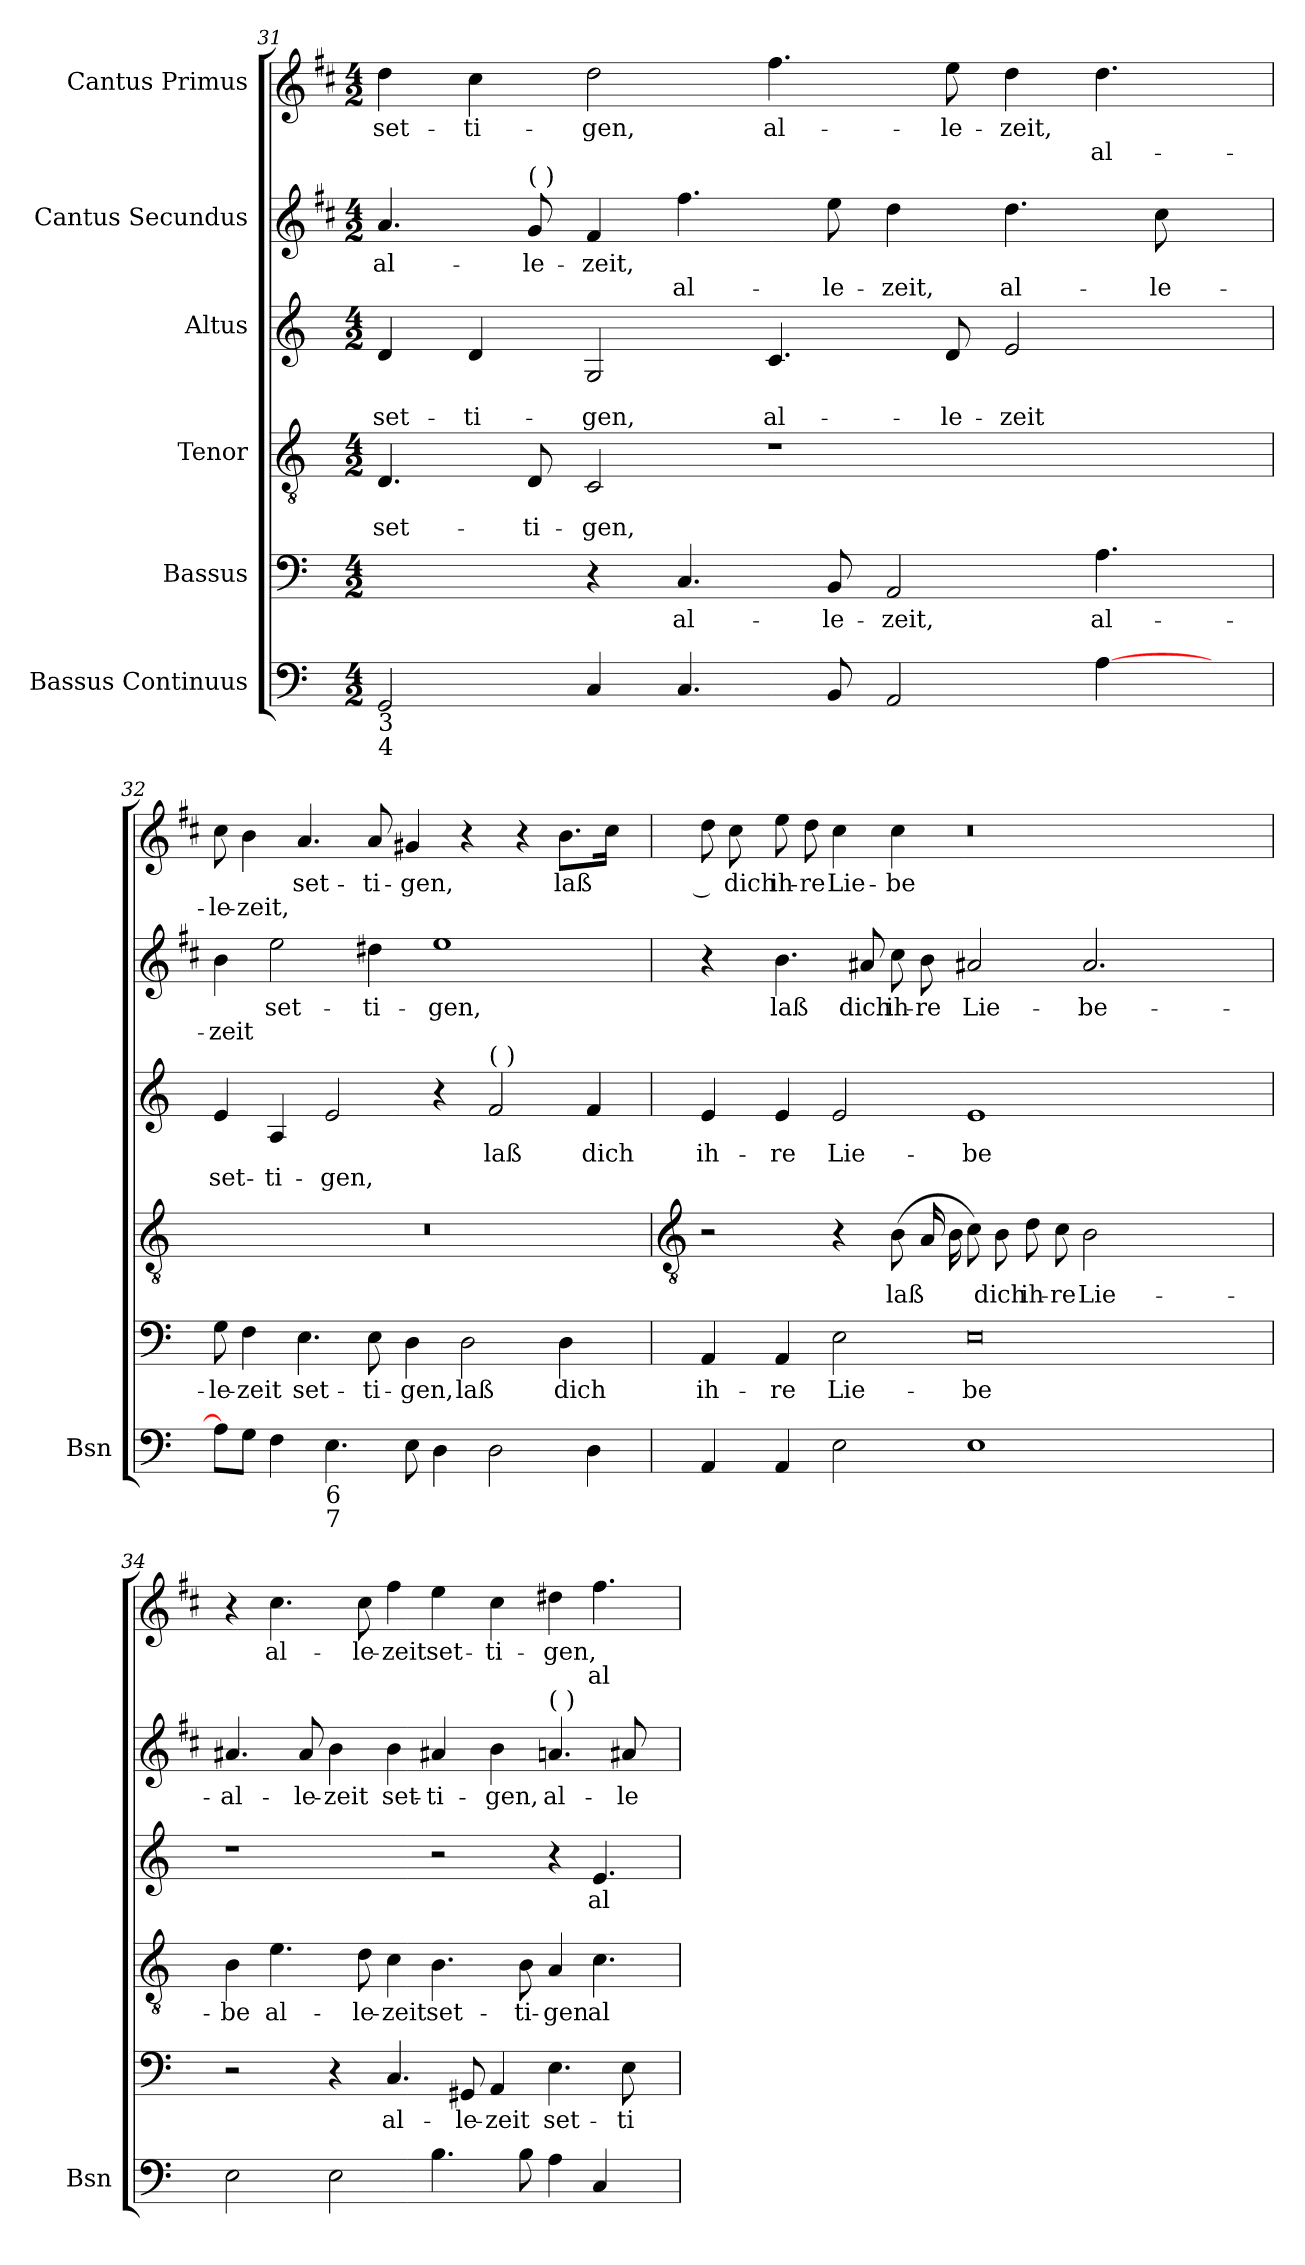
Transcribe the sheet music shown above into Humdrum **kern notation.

**kern	**kern	**text	**kern	**text	**text	**kern	**text	**text	**kern	**text	**text	**kern	**text	**text
*part6	*part5	*part5	*part4	*part4	*part4	*part3	*part3	*part3	*part2	*part2	*part2	*part1	*part1	*part1
*staff6	*staff5	*staff5	*staff4	*staff4	*staff4	*staff3	*staff3	*staff3	*staff2	*staff2	*staff2	*staff1	*staff1	*staff1
*I"Bassus Continuus	*I"Bassus	*	*I"Tenor	*	*	*I"Altus	*	*	*I"Cantus Secundus	*	*	*I"Cantus Primus	*	*
*I'Bsn	*	*	*	*	*	*	*	*	*	*	*	*	*	*
!!LO:LB:g=z
*clefF4	*clefF4	*	*clefGv2	*	*	*clefG2	*	*	*clefG2	*	*	*clefG2	*	*
*	*	*	*	*	*	*	*	*	*ITrd1c2	*	*	*ITrd1c2	*	*
*k[]	*k[]	*	*k[]	*	*	*k[]	*	*	*k[]	*	*	*k[]	*	*
*C:	*C:	*	*C:	*	*	*C:	*	*	*C:	*	*	*C:	*	*
*M4/2	*M4/2	*	*M4/2	*	*	*M4/2	*	*	*M4/2	*	*	*M4/2	*	*
=31	=31	=31	=31	=31	=31	=31	=31	=31	=31	=31	=31	=31	=31	=31
!LO:TX:b:t=3	!	!	!	!	!	!	!	!	!	!	!	!	!	!
!LO:TX:b:t=4	!	!	!	!	!	!	!	!	!	!	!	!	!	!
!	!	!LO:LY:b	!	!	!LO:LY:b	!	!	!LO:LY:b	!	!LO:LY:b	!	!	!LO:LY:b	!
2GG	2GGyy]	________	4.D	.	set-	4d	.	set-	4.g	al-	.	4cc	set-	.
!	!	!	!	!	!	!	!	!LO:LY:b	!	!	!	!	!LO:LY:b	!
.	.	.	.	.	.	4d	.	-ti-	.	.	.	4b	-ti-	.
!	!	!	!	!	!	!	!	!	!LO:TX:a:t=(  )	!	!	!	!	!
!	!	!	!	!	!LO:LY:b	!	!	!	!	!LO:LY:b	!	!	!	!
.	.	.	8D	.	-ti-	.	.	.	8f	-le-	.	.	.	.
!	!	!	!	!	!LO:LY:b	!	!	!LO:LY:b	!	!LO:LY:b	!	!	!LO:LY:b	!
4C	4r	.	2C	.	-gen,	2G	.	-gen,	4e	-zeit,	.	2cc	-gen,	.
!	!	!LO:LY:b	!	!	!	!	!	!	!	!	!LO:LY:b	!	!	!
4.C	4.C	al-	.	.	.	.	.	.	4.ee	.	al-	.	.	.
!	!	!	!	!	!	!	!	!LO:LY:b	!	!	!	!	!LO:LY:b	!
.	.	.	1r	.	.	4.c	.	al-	.	.	.	4.ee	al-	.
!	!	!LO:LY:b	!	!	!	!	!	!	!	!	!LO:LY:b	!	!	!
8BB	8BB	-le-	.	.	.	.	.	.	8dd	.	-le-	.	.	.
!	!	!LO:LY:b	!	!	!	!	!	!	!	!	!LO:LY:b	!	!	!
2AA	2AA	-zeit,	.	.	.	.	.	.	4cc	.	-zeit,	.	.	.
!	!	!	!	!	!	!	!	!LO:LY:b	!	!	!	!	!LO:LY:b	!
.	.	.	.	.	.	8d	.	-le-	.	.	.	8dd	-le-	.
!	!	!	!	!	!	!	!	!LO:LY:b	!	!	!LO:LY:b	!	!LO:LY:b	!
.	.	.	.	.	.	2e	.	-zeit	4.cc	.	al-	4cc	-zeit,	.
!	!	!LO:LY:b	!	!	!	!	!	!	!	!	!	!	!	!LO:LY:b
[4A	4.A	al-	.	.	.	.	.	.	.	.	.	4.cc	.	al-
!	!	!	!	!	!	!	!	!	!	!	!LO:LY:b	!	!	!
.	.	.	.	.	.	.	.	.	8b	.	-le-	.	.	.
8ryy	.	.	8ryy	.	.	8ryy	.	.	8ryy	.	.	.	.	.
=32	=32	=32	=32	=32	=32	=32	=32	=32	=32	=32	=32	=32	=32	=32
!	!	!LO:LY:b	!	!	!	!	!	!LO:LY:b	!	!	!LO:LY:b	!	!	!LO:LY:b
8AL]	8G	-le-	0r	.	.	4e	.	set-	4a	.	-zeit	8b	.	-le-
!	!	!LO:LY:b	!	!	!	!	!	!	!	!	!	!	!	!LO:LY:b
8GJ	4F	-zeit	.	.	.	.	.	.	.	.	.	4a	.	-zeit,
!	!	!	!	!	!	!	!	!LO:LY:b	!	!LO:LY:b	!	!	!	!
4F	.	.	.	.	.	4A	.	-ti-	2dd	set-	.	.	.	.
!	!	!LO:LY:b	!	!	!	!	!	!	!	!	!	!	!LO:LY:b	!
.	4.E	set-	.	.	.	.	.	.	.	.	.	4.g	set-	.
!LO:TX:b:t=6	!	!	!	!	!	!	!	!	!	!	!	!	!	!
!LO:TX:b:t=7	!	!	!	!	!	!	!	!	!	!	!	!	!	!
!	!	!	!	!	!	!	!	!LO:LY:b	!	!	!	!	!	!
4.E	.	.	.	.	.	2e	.	-gen,	.	.	.	.	.	.
!	!	!LO:LY:b	!	!	!	!	!	!	!	!LO:LY:b	!	!	!LO:LY:b	!
.	8E	-ti-	.	.	.	.	.	.	4cc#X	-ti-	.	8g	-ti-	.
!	!	!LO:LY:b	!	!	!	!	!	!	!	!	!	!	!LO:LY:b	!
8E	4D	-gen,	.	.	.	.	.	.	.	.	.	4f#X	-gen,	.
!	!	!	!	!	!	!	!	!	!	!LO:LY:b	!	!	!	!
4D	.	.	.	.	.	4r	.	.	1dd	-gen,	.	.	.	.
!	!	!LO:LY:b	!	!	!	!	!	!	!	!	!	!	!	!
.	2D	laß	.	.	.	.	.	.	.	.	.	4r	.	.
!	!	!	!	!	!	!LO:TX:a:t=(  )	!	!	!	!	!	!	!	!
!	!	!	!	!	!	!	!LO:LY:b	!	!	!	!	!	!	!
2D	.	.	.	.	.	2f	laß	.	.	.	.	.	.	.
.	.	.	.	.	.	.	.	.	.	.	.	4r	.	.
!	!	!LO:LY:b	!	!	!	!	!	!	!	!	!	!	!LO:LY:b	!
.	4D	dich	.	.	.	.	.	.	.	.	.	8.aL	laß	.
!	!	!	!	!	!	!	!LO:LY:b	!	!	!	!	!	!	!
4D	.	.	.	.	.	4f	dich	.	.	.	.	.	.	.
.	.	.	.	.	.	.	.	.	.	.	.	16bJ	.	.
.	8ryy	.	.	.	.	.	.	.	.	.	.	8ryy	.	.
!!LO:LB:g=z
=33	=33	=33	=33	=33	=33	=33	=33	=33	=33	=33	=33	=33	=33	=33
*	*	*	*clefGv2	*	*	*	*	*	*	*	*	*	*	*
!	!	!LO:LY:b	!	!	!	!	!LO:LY:b	!	!	!	!	!	!LO:LY:b	!
*	*	*	*	*	*	*	*	*	*	*	*	*^	*	*
4AA	4AA	ih-	2r	.	.	4e	ih-	.	4r	.	.	8cc	0ryy	__	.
!	!	!	!	!	!	!	!	!	!	!	!	!	!	!LO:LY:b	!
.	.	.	.	.	.	.	.	.	.	.	.	8b	.	dich	.
!	!	!LO:LY:b	!	!	!	!	!LO:LY:b	!	!	!LO:LY:b	!	!	!	!LO:LY:b	!
4AA	4AA	-re	.	.	.	4e	-re	.	4.a	laß	.	8dd	.	ih-	.
!	!	!	!	!	!	!	!	!	!	!	!	!	!	!LO:LY:b	!
.	.	.	.	.	.	.	.	.	.	.	.	8cc	.	-re	.
!	!	!LO:LY:b	!	!	!	!	!LO:LY:b	!	!	!	!	!	!	!LO:LY:b	!
2E	2E	Lie-	4r	.	.	2e	Lie-	.	.	.	.	4b	.	Lie-	.
!	!	!	!	!	!	!	!	!	!	!LO:LY:b	!	!	!	!	!
.	.	.	.	.	.	.	.	.	8g#X	dich	.	.	.	.	.
!	!	!	!	!LO:LY:b	!	!	!	!	!	!LO:LY:b	!	!	!	!LO:LY:b	!
.	.	.	(>8BL	laß	.	.	.	.	8b	ih-	.	4b	.	-be	.
!	!	!	!	!	!	!	!	!	!	!LO:LY:b	!	!	!	!	!
.	.	.	16AL	.	.	.	.	.	8a	-re	.	.	.	.	.
.	.	.	16B	.	.	.	.	.	.	.	.	.	.	.	.
!	!	!LO:LY:b	!	!	!	!	!LO:LY:b	!	!	!LO:LY:b	!	!	!	!	!
1E	0E	-be	8cJ)	.	.	1e	-be	.	2g#X	Lie-	.	0r	.	.	.
!	!	!	!	!LO:LY:b	!	!	!	!	!	!	!	!	!	!	!
.	.	.	8B	dich	.	.	.	.	.	.	.	.	.	.	.
!	!	!	!	!LO:LY:b	!	!	!	!	!	!	!	!	!	!	!
.	.	.	8d	ih-	.	.	.	.	.	.	.	.	.	.	.
!	!	!	!	!LO:LY:b	!	!	!	!	!	!	!	!	!	!	!
.	.	.	8c	-re	.	.	.	.	.	.	.	.	.	.	.
!	!	!	!	!LO:LY:b	!	!	!	!	!	!LO:LY:b	!	!	!	!	!
.	.	.	2B	Lie-	.	.	.	.	2.g#	-be-	.	.	.	.	.
1ryy	.	.	1ryy	.	.	1ryy	.	.	.	.	.	.	1ryy	.	.
.	.	.	.	.	.	.	.	.	2.ryy	.	.	.	.	.	.
=34	=34	=34	=34	=34	=34	=34	=34	=34	=34	=34	=34	=34	=34	=34	=34
!	!	!	!	!LO:LY:b	!	!	!	!	!	!LO:LY:b	!	!	!	!	!
2E	2r	.	4B	-be	.	1r	.	.	4.g#	-al-	.	4r	1ryy	.	.
!	!	!	!	!LO:LY:b	!	!	!	!	!	!	!	!	!	!LO:LY:b	!
.	.	.	4.e	al-	.	.	.	.	.	.	.	4.b	.	al-	.
!	!	!	!	!	!	!	!	!	!	!LO:LY:b	!	!	!	!	!
.	.	.	.	.	.	.	.	.	8g#	-le-	.	.	.	.	.
!	!	!	!	!	!	!	!	!	!	!LO:LY:b	!	!	!	!	!
2E	4r	.	.	.	.	.	.	.	4a	-zeit	.	.	.	.	.
!	!	!	!	!LO:LY:b	!	!	!	!	!	!	!	!	!	!LO:LY:b	!
.	.	.	8d	-le-	.	.	.	.	.	.	.	8b	.	-le-	.
!	!	!LO:LY:b	!	!LO:LY:b	!	!	!	!	!	!LO:LY:b	!	!	!	!LO:LY:b	!
.	4.C	al-	4c	-zeit	.	.	.	.	4a	set-	.	4ee	.	-zeit	.
!	!	!	!	!LO:LY:b	!	!	!	!	!	!LO:LY:b	!	!	!	!LO:LY:b	!
4.B	.	.	4.B	set-	.	2r	.	.	4g#X	-ti-	.	4dd	2ryy	set-	.
!	!	!LO:LY:b	!	!	!	!	!	!	!	!	!	!	!	!	!
.	8GG#X	-le-	.	.	.	.	.	.	.	.	.	.	.	.	.
!	!	!LO:LY:b	!	!	!	!	!	!	!	!LO:LY:b	!	!	!	!LO:LY:b	!
.	4AA	-zeit	.	.	.	.	.	.	4a	-gen,	.	4b	.	-ti-	.
!	!	!	!	!LO:LY:b	!	!	!	!	!	!	!	!	!	!	!
8B	.	.	8B	-ti-	.	.	.	.	.	.	.	.	.	.	.
!	!	!	!	!	!	!	!	!	!LO:TX:a:t=(  )	!	!	!	!	!	!
!	!	!LO:LY:b	!	!LO:LY:b	!	!	!	!	!	!LO:LY:b	!	!	!	!LO:LY:b	!
4A	4.E	set-	4A	-gen	.	4r	.	.	4.g	al-	.	4cc#X	4ryy	-gen,	.
!	!	!	!	!LO:LY:b	!	!	!LO:LY:b	!	!	!	!	!	!	!	!LO:LY:b
4C	.	.	4.c	al-	.	4.e	al-	.	.	.	.	4.ee	4ryy	.	al-
!	!	!LO:LY:b	!	!	!	!	!	!	!	!LO:LY:b	!	!	!	!	!
.	8E	-ti-	.	.	.	.	.	.	8g#X	-le-	.	.	.	.	.
8ryy	8ryy	.	.	.	.	.	.	.	8ryy	.	.	.	8ryy	.	.
*	*	*	*	*	*	*	*	*	*	*	*	*v	*v	*	*
=	=	=	=	=	=	=	=	=	=	=	=	=	=	=
*-	*-	*-	*-	*-	*-	*-	*-	*-	*-	*-	*-	*-	*-	*-
